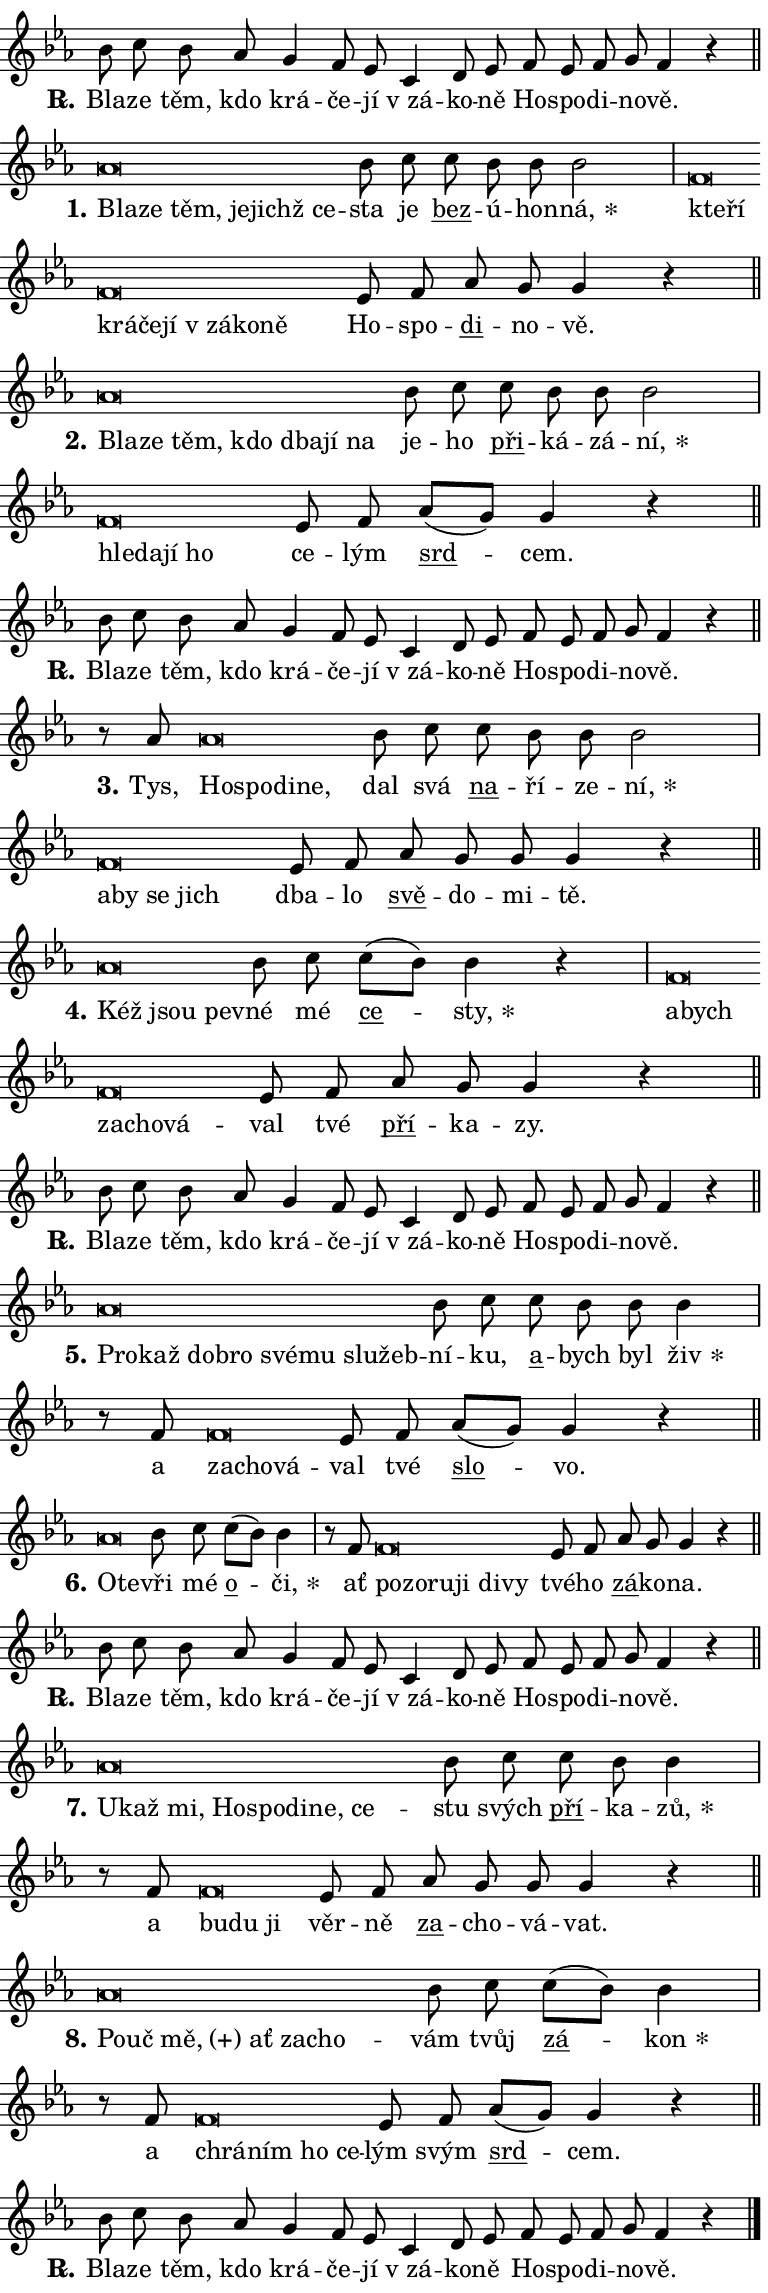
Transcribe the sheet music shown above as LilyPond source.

\version "2.24.0"
\header { tagline = "" }
\paper {
  indent = 0\cm
  top-margin = 0\cm
  right-margin = 0.13\cm % to fit lyric hyphens
  bottom-margin = 0\cm
  left-margin = 0\cm
  paper-width = 13\cm
  page-breaking = #ly:one-page-breaking
  system-system-spacing.basic-distance = #11
  score-system-spacing.basic-distance = #11
  ragged-last = ##f
}


%% Author: Thomas Morley
%% https://lists.gnu.org/archive/html/lilypond-user/2020-05/msg00002.html
#(define (line-position grob)
"Returns position of @var[grob} in current system:
   @code{'start}, if at first time-step
   @code{'end}, if at last time-step
   @code{'middle} otherwise
"
  (let* ((col (ly:item-get-column grob))
         (ln (ly:grob-object col 'left-neighbor))
         (rn (ly:grob-object col 'right-neighbor))
         (col-to-check-left (if (ly:grob? ln) ln col))
         (col-to-check-right (if (ly:grob? rn) rn col))
         (break-dir-left
           (and
             (ly:grob-property col-to-check-left 'non-musical #f)
             (ly:item-break-dir col-to-check-left)))
         (break-dir-right
           (and
             (ly:grob-property col-to-check-right 'non-musical #f)
             (ly:item-break-dir col-to-check-right))))
        (cond ((eqv? 1 break-dir-left) 'start)
              ((eqv? -1 break-dir-right) 'end)
              (else 'middle))))

#(define (tranparent-at-line-position vctor)
  (lambda (grob)
  "Relying on @code{line-position} select the relevant enry from @var{vctor}.
Used to determine transparency,"
    (case (line-position grob)
      ((end) (not (vector-ref vctor 0)))
      ((middle) (not (vector-ref vctor 1)))
      ((start) (not (vector-ref vctor 2))))))

noteHeadBreakVisibility =
#(define-music-function (break-visibility)(vector?)
"Makes @code{NoteHead}s transparent relying on @var{break-visibility}"
#{
  \override NoteHead.transparent =
    #(tranparent-at-line-position break-visibility)
#})

#(define delete-ledgers-for-transparent-note-heads
  (lambda (grob)
    "Reads whether a @code{NoteHead} is transparent.
If so this @code{NoteHead} is removed from @code{'note-heads} from
@var{grob}, which is supposed to be @code{LedgerLineSpanner}.
As a result ledgers are not printed for this @code{NoteHead}"
    (let* ((nhds-array (ly:grob-object grob 'note-heads))
           (nhds-list
             (if (ly:grob-array? nhds-array)
                 (ly:grob-array->list nhds-array)
                 '()))
           ;; Relies on the transparent-property being done before
           ;; Staff.LedgerLineSpanner.after-line-breaking is executed.
           ;; This is fragile ...
           (to-keep
             (remove
               (lambda (nhd)
                 (ly:grob-property nhd 'transparent #f))
               nhds-list)))
      ;; TODO find a better method to iterate over grob-arrays, similiar
      ;; to filter/remove etc for lists
      ;; For now rebuilt from scratch
      (set! (ly:grob-object grob 'note-heads)  '())
      (for-each
        (lambda (nhd)
          (ly:pointer-group-interface::add-grob grob 'note-heads nhd))
        to-keep))))

squashNotes = {
  \override NoteHead.X-extent = #'(-0.2 . 0.2)
  \override NoteHead.Y-extent = #'(-0.75 . 0)
  \override NoteHead.stencil =
    #(lambda (grob)
       (let ((pos (ly:grob-property grob 'staff-position)))
         (begin
           (if (< pos -7) (display "ERROR: Lower brevis then expected\n") (display ""))
           (if (<= pos -6) ly:text-interface::print ly:note-head::print))))
}
unSquashNotes = {
  \revert NoteHead.X-extent
  \revert NoteHead.Y-extent
  \revert NoteHead.stencil
}

hideNotes = \noteHeadBreakVisibility #begin-of-line-visible
unHideNotes = \noteHeadBreakVisibility #all-visible

% work-around for resetting accidentals
% https://lilypond.org/doc/v2.23/Documentation/notation/displaying-rhythms#unmetered-music
cadenzaMeasure = {
  \cadenzaOff
  \partial 1024 s1024
  \cadenzaOn
}

#(define-markup-command (accent layout props text) (markup?)
  "Underline accented syllable"
  (interpret-markup layout props
    #{\markup \override #'(offset . 4.3) \underline { #text }#}))

responsum = \markup \concat {
  "R" \hspace #-1.05 \path #0.1 #'((moveto 0 0.07) (lineto 0.9 0.8)) \hspace #0.05 "."
}

spaceSize = #0.6828661417322834 % exact space size for TeX Gyre Schola

\layout {
  \context {
    \Staff
    \remove "Time_signature_engraver"
    \override LedgerLineSpanner.after-line-breaking = #delete-ledgers-for-transparent-note-heads
  }
  \context {
    \Lyrics {
      \override LyricSpace.minimum-distance = \spaceSize
      \override LyricText.font-name = #"TeX Gyre Schola"
      \override LyricText.font-size = 1
      \override StanzaNumber.font-name = #"TeX Gyre Schola Bold"
      \override StanzaNumber.font-size = 1
    }
  }
  \context {
    \Score 
    \override NoteHead.text =
      #(lambda (grob) 
        (let ((pos (ly:grob-property grob 'staff-position)))
          #{\markup {
            \combine
              \halign #-0.55 \raise #(if (= pos -6) 0 0.5) \override #'(thickness . 2) \draw-line #'(3.2 . 0)
              \musicglyph "noteheads.sM1"
          }#}))
  }
}

% magnetic-lyrics.ily
%
%   written by
%     Jean Abou Samra <jean@abou-samra.fr>
%     Werner Lemberg <wl@gnu.org>
%
%   adapted by
%     Jiri Hon <jiri.hon@gmail.com>
%
% Version 2022-Apr-15

% https://www.mail-archive.com/lilypond-user@gnu.org/msg149350.html

#(define (Left_hyphen_pointer_engraver context)
   "Collect syllable-hyphen-syllable occurrences in lyrics and store
them in properties.  This engraver only looks to the left.  For
example, if the lyrics input is @code{foo -- bar}, it does the
following.

@itemize @bullet
@item
Set the @code{text} property of the @code{LyricHyphen} grob between
@q{foo} and @q{bar} to @code{foo}.

@item
Set the @code{left-hyphen} property of the @code{LyricText} grob with
text @q{foo} to the @code{LyricHyphen} grob between @q{foo} and
@q{bar}.
@end itemize

Use this auxiliary engraver in combination with the
@code{lyric-@/text::@/apply-@/magnetic-@/offset!} hook."
   (let ((hyphen #f)
         (text #f))
     (make-engraver
      (acknowledgers
       ((lyric-syllable-interface engraver grob source-engraver)
        (set! text grob)))
      (end-acknowledgers
       ((lyric-hyphen-interface engraver grob source-engraver)
        ;(when (not (grob::has-interface grob 'lyric-space-interface))
          (set! hyphen grob)));)
      ((stop-translation-timestep engraver)
       (when (and text hyphen)
         (ly:grob-set-object! text 'left-hyphen hyphen))
       (set! text #f)
       (set! hyphen #f)))))

#(define (lyric-text::apply-magnetic-offset! grob)
   "If the space between two syllables is less than the value in
property @code{LyricText@/.details@/.squash-threshold}, move the right
syllable to the left so that it gets concatenated with the left
syllable.

Use this function as a hook for
@code{LyricText@/.after-@/line-@/breaking} if the
@code{Left_@/hyphen_@/pointer_@/engraver} is active."
   (let ((hyphen (ly:grob-object grob 'left-hyphen #f)))
     (when hyphen
       (let ((left-text (ly:spanner-bound hyphen LEFT)))
         (when (grob::has-interface left-text 'lyric-syllable-interface)
           (let* ((common (ly:grob-common-refpoint grob left-text X))
                  (this-x-ext (ly:grob-extent grob common X))
                  (left-x-ext
                   (begin
                     ;; Trigger magnetism for left-text.
                     (ly:grob-property left-text 'after-line-breaking)
                     (ly:grob-extent left-text common X)))
                  ;; `delta` is the gap width between two syllables.
                  (delta (- (interval-start this-x-ext)
                            (interval-end left-x-ext)))
                  (details (ly:grob-property grob 'details))
                  (threshold (assoc-get 'squash-threshold details 0.2)))
             (when (< delta threshold)
               (let* (;; We have to manipulate the input text so that
                      ;; ligatures crossing syllable boundaries are not
                      ;; disabled.  For languages based on the Latin
                      ;; script this is essentially a beautification.
                      ;; However, for non-Western scripts it can be a
                      ;; necessity.
                      (lt (ly:grob-property left-text 'text))
                      (rt (ly:grob-property grob 'text))
                      (is-space (grob::has-interface hyphen 'lyric-space-interface))
                      (space (if is-space " " ""))
                      (extra-delta (if is-space spaceSize 0))
                      ;; Append new syllable.
                      (ltrt-space (if (and (string? lt) (string? rt))
                                (string-append lt space rt)
                                (make-concat-markup (list lt space rt))))
                      ;; Right-align `ltrt` to the right side.
                      (ltrt-space-markup (grob-interpret-markup
                               grob
                               (make-translate-markup
                                (cons (interval-length this-x-ext) 0)
                                (make-right-align-markup ltrt-space)))))
                 (begin
                   ;; Don't print `left-text`.
                   (ly:grob-set-property! left-text 'stencil #f)
                   ;; Set text and stencil (which holds all collected
                   ;; syllables so far) and shift it to the left.
                   (ly:grob-set-property! grob 'text ltrt-space)
                   (ly:grob-set-property! grob 'stencil ltrt-space-markup)
                   (ly:grob-translate-axis! grob (- (- delta extra-delta)) X))))))))))


#(define (lyric-hyphen::displace-bounds-first grob)
   ;; Make very sure this callback isn't triggered too early.
   (let ((left (ly:spanner-bound grob LEFT))
         (right (ly:spanner-bound grob RIGHT)))
     (ly:grob-property left 'after-line-breaking)
     (ly:grob-property right 'after-line-breaking)
     (ly:lyric-hyphen::print grob)))

squashThreshold = #0.4

\layout {
  \context {
    \Lyrics
    \consists #Left_hyphen_pointer_engraver
    \override LyricText.after-line-breaking =
      #lyric-text::apply-magnetic-offset!
    \override LyricHyphen.stencil = #lyric-hyphen::displace-bounds-first
    \override LyricText.details.squash-threshold = \squashThreshold
    \override LyricHyphen.minimum-distance = 0
    \override LyricHyphen.minimum-length = \squashThreshold
  }
}

squashText = \override LyricText.details.squash-threshold = 9999
unSquashText = \override LyricText.details.squash-threshold = \squashThreshold

leftText = \override LyricText.self-alignment-X = #LEFT
unLeftText = \revert LyricText.self-alignment-X

starOffset = #(lambda (grob) 
                (let ((x_offset (ly:self-alignment-interface::aligned-on-x-parent grob)))
                  (if (= x_offset 0) 0 (+ x_offset 1.2))))

star = #(define-music-function (syllable)(string?)
"Append star separator at the end of a syllable"
#{
  \once \override LyricText.X-offset = #starOffset
  \lyricmode { \markup {
    #syllable
    \override #'((font-name . "TeX Gyre Schola Bold")) \hspace #0.2 \lower #0.65 \larger "*"
  } }
#})

starAccent = #(define-music-function (syllable)(string?)
"Append star separator at the end of a syllable and make accent"
#{
  \once \override LyricText.X-offset = #starOffset
  \lyricmode { \markup {
    \accent #syllable
    \override #'((font-name . "TeX Gyre Schola Bold")) \hspace #0.2 \lower #0.65 \larger "*"
  } }
#})

breath = #(define-music-function (syllable)(string?)
"Append breathing indicator at the end of a syllable"
#{
  \lyricmode { \markup { #syllable "+" } }
#})

optionalBreath = #(define-music-function (syllable)(string?)
"Append optional breathing indicator at the end of a syllable"
#{
  \lyricmode { \markup { #syllable "(+)" } }
#})


\score {
    <<
        \new Voice = "melody" { \cadenzaOn \key es \major \relative { bes'8 c bes as g4 f8 es \bar "" c4 d8 es \bar "" f es f g f4 r \cadenzaMeasure \bar "||" \break } }
        \new Lyrics \lyricsto "melody" { \lyricmode { \set stanza = \responsum
Bla -- ze těm, kdo krá -- če -- jí "v zá" -- ko -- ně Ho -- spo -- di -- no -- vě. } }
    >>
    \layout {}
}

\score {
    <<
        \new Voice = "melody" { \cadenzaOn \key es \major \relative { \squashNotes as'\breve*1/16 \hideNotes \breve*1/16 \bar "" \breve*1/16 \bar "" \breve*1/16 \bar "" \breve*1/16 \breve*1/16 \bar "" \unHideNotes \unSquashNotes bes8 c \bar "" c bes bes bes2 \cadenzaMeasure \bar "|" \squashNotes f\breve*1/16 \hideNotes \breve*1/16 \bar "" \breve*1/16 \bar "" \breve*1/16 \bar "" \breve*1/16 \bar "" \breve*1/16 \bar "" \breve*1/16 \breve*1/16 \bar "" \unHideNotes \unSquashNotes es8 f \bar "" as g g4 r \cadenzaMeasure \bar "||" \break } }
        \new Lyrics \lyricsto "melody" { \lyricmode { \set stanza = "1."
\leftText Bla -- \squashText ze těm, je -- jichž ce -- \unLeftText \unSquashText sta je \markup \accent bez -- ú -- hon -- \star ná, \leftText kte -- \squashText ří krá -- če -- jí "v zá" -- ko -- ně \unLeftText \unSquashText Ho -- spo -- \markup \accent di -- no -- vě. } }
    >>
    \layout {}
}

\score {
    <<
        \new Voice = "melody" { \cadenzaOn \key es \major \relative { \squashNotes as'\breve*1/16 \hideNotes \breve*1/16 \bar "" \breve*1/16 \bar "" \breve*1/16 \bar "" \breve*1/16 \bar "" \breve*1/16 \breve*1/16 \bar "" \unHideNotes \unSquashNotes bes8 c \bar "" c bes bes bes2 \cadenzaMeasure \bar "|" \squashNotes f\breve*1/16 \hideNotes \breve*1/16 \bar "" \breve*1/16 \breve*1/16 \bar "" \unHideNotes \unSquashNotes es8 f \bar "" as[( g)] g4 r \cadenzaMeasure \bar "||" \break } }
        \new Lyrics \lyricsto "melody" { \lyricmode { \set stanza = "2."
\leftText Bla -- \squashText ze těm, kdo dba -- jí na \unLeftText \unSquashText je -- ho \markup \accent při -- ká -- zá -- \star ní, \leftText hle -- \squashText da -- jí ho \unLeftText \unSquashText ce -- lým \markup \accent srd -- cem. } }
    >>
    \layout {}
}

\score {
    <<
        \new Voice = "melody" { \cadenzaOn \key es \major \relative { bes'8 c bes as g4 f8 es \bar "" c4 d8 es \bar "" f es f g f4 r \cadenzaMeasure \bar "||" \break } }
        \new Lyrics \lyricsto "melody" { \lyricmode { \set stanza = \responsum
Bla -- ze těm, kdo krá -- če -- jí "v zá" -- ko -- ně Ho -- spo -- di -- no -- vě. } }
    >>
    \layout {}
}

\score {
    <<
        \new Voice = "melody" { \cadenzaOn \key es \major \relative { r8 as'8 \squashNotes as\breve*1/16 \hideNotes \breve*1/16 \bar "" \breve*1/16 \breve*1/16 \bar "" \unHideNotes \unSquashNotes bes8 c \bar "" c bes bes bes2 \cadenzaMeasure \bar "|" \squashNotes f\breve*1/16 \hideNotes \breve*1/16 \bar "" \breve*1/16 \breve*1/16 \bar "" \unHideNotes \unSquashNotes es8 f \bar "" as g g g4 r \cadenzaMeasure \bar "||" \break } }
        \new Lyrics \lyricsto "melody" { \lyricmode { \set stanza = "3."
Tys, \leftText Ho -- \squashText spo -- di -- ne, \unLeftText \unSquashText dal svá \markup \accent na -- ří -- ze -- \star ní, \leftText a -- \squashText by se jich \unLeftText \unSquashText dba -- lo \markup \accent svě -- do -- mi -- tě. } }
    >>
    \layout {}
}

\score {
    <<
        \new Voice = "melody" { \cadenzaOn \key es \major \relative { \squashNotes as'\breve*1/16 \hideNotes \breve*1/16 \breve*1/16 \bar "" \unHideNotes \unSquashNotes bes8 c \bar "" c[( bes)] bes4 r \cadenzaMeasure \bar "|" \squashNotes f\breve*1/16 \hideNotes \breve*1/16 \bar "" \breve*1/16 \bar "" \breve*1/16 \breve*1/16 \bar "" \unHideNotes \unSquashNotes es8 f \bar "" as g g4 r \cadenzaMeasure \bar "||" \break } }
        \new Lyrics \lyricsto "melody" { \lyricmode { \set stanza = "4."
\leftText Kéž \squashText jsou pev -- \unLeftText \unSquashText né mé \markup \accent ce -- \star sty, \leftText a -- \squashText bych za -- cho -- vá -- \unLeftText \unSquashText val tvé \markup \accent pří -- ka -- zy. } }
    >>
    \layout {}
}

\score {
    <<
        \new Voice = "melody" { \cadenzaOn \key es \major \relative { bes'8 c bes as g4 f8 es \bar "" c4 d8 es \bar "" f es f g f4 r \cadenzaMeasure \bar "||" \break } }
        \new Lyrics \lyricsto "melody" { \lyricmode { \set stanza = \responsum
Bla -- ze těm, kdo krá -- če -- jí "v zá" -- ko -- ně Ho -- spo -- di -- no -- vě. } }
    >>
    \layout {}
}

\score {
    <<
        \new Voice = "melody" { \cadenzaOn \key es \major \relative { \squashNotes as'\breve*1/16 \hideNotes \breve*1/16 \bar "" \breve*1/16 \bar "" \breve*1/16 \bar "" \breve*1/16 \bar "" \breve*1/16 \bar "" \breve*1/16 \breve*1/16 \bar "" \unHideNotes \unSquashNotes bes8 c \bar "" c bes bes bes4 \cadenzaMeasure \bar "|" r8 f8 \squashNotes f\breve*1/16 \hideNotes \breve*1/16 \breve*1/16 \bar "" \unHideNotes \unSquashNotes es8 f \bar "" as[( g)] g4 r \cadenzaMeasure \bar "||" \break } }
        \new Lyrics \lyricsto "melody" { \lyricmode { \set stanza = "5."
\leftText Pro -- \squashText kaž dob -- ro své -- mu slu -- žeb -- \unLeftText \unSquashText ní -- ku, \markup \accent a -- bych byl \star živ a \leftText za -- \squashText cho -- vá -- \unLeftText \unSquashText val tvé \markup \accent slo -- vo. } }
    >>
    \layout {}
}

\score {
    <<
        \new Voice = "melody" { \cadenzaOn \key es \major \relative { \squashNotes as'\breve*1/16 \hideNotes \breve*1/16 \bar "" \unHideNotes \unSquashNotes bes8 c \bar "" c[( bes)] bes4 \cadenzaMeasure \bar "|" r8 f8 \squashNotes f\breve*1/16 \hideNotes \breve*1/16 \bar "" \breve*1/16 \bar "" \breve*1/16 \bar "" \breve*1/16 \breve*1/16 \bar "" \unHideNotes \unSquashNotes es8 f \bar "" as g g4 r \cadenzaMeasure \bar "||" \break } }
        \new Lyrics \lyricsto "melody" { \lyricmode { \set stanza = "6."
\leftText O -- \squashText te -- \unLeftText \unSquashText vři mé \markup \accent o -- \star či, ať \leftText po -- \squashText zo -- ru -- ji di -- vy \unLeftText \unSquashText tvé -- ho \markup \accent zá -- ko -- na. } }
    >>
    \layout {}
}

\score {
    <<
        \new Voice = "melody" { \cadenzaOn \key es \major \relative { bes'8 c bes as g4 f8 es \bar "" c4 d8 es \bar "" f es f g f4 r \cadenzaMeasure \bar "||" \break } }
        \new Lyrics \lyricsto "melody" { \lyricmode { \set stanza = \responsum
Bla -- ze těm, kdo krá -- če -- jí "v zá" -- ko -- ně Ho -- spo -- di -- no -- vě. } }
    >>
    \layout {}
}

\score {
    <<
        \new Voice = "melody" { \cadenzaOn \key es \major \relative { \squashNotes as'\breve*1/16 \hideNotes \breve*1/16 \bar "" \breve*1/16 \bar "" \breve*1/16 \bar "" \breve*1/16 \bar "" \breve*1/16 \bar "" \breve*1/16 \breve*1/16 \bar "" \unHideNotes \unSquashNotes bes8 c \bar "" c bes bes4 \cadenzaMeasure \bar "|" r8 f8 \squashNotes f\breve*1/16 \hideNotes \breve*1/16 \breve*1/16 \bar "" \unHideNotes \unSquashNotes es8 f \bar "" as g g g4 r \cadenzaMeasure \bar "||" \break } }
        \new Lyrics \lyricsto "melody" { \lyricmode { \set stanza = "7."
\leftText U -- \squashText kaž mi, Ho -- spo -- di -- ne, ce -- \unLeftText \unSquashText stu svých \markup \accent pří -- ka -- \star zů, a \leftText bu -- \squashText du ji \unLeftText \unSquashText věr -- ně \markup \accent za -- cho -- vá -- vat. } }
    >>
    \layout {}
}

\score {
    <<
        \new Voice = "melody" { \cadenzaOn \key es \major \relative { \squashNotes as'\breve*1/16 \hideNotes \breve*1/16 \bar "" \breve*1/16 \bar "" \breve*1/16 \bar "" \breve*1/16 \breve*1/16 \bar "" \unHideNotes \unSquashNotes bes8 c \bar "" c[( bes)] bes4 \cadenzaMeasure \bar "|" r8 f8 \squashNotes f\breve*1/16 \hideNotes \breve*1/16 \bar "" \breve*1/16 \breve*1/16 \bar "" \unHideNotes \unSquashNotes es8 f \bar "" as[( g)] g4 r \cadenzaMeasure \bar "||" \break } }
        \new Lyrics \lyricsto "melody" { \lyricmode { \set stanza = "8."
\leftText Po -- \squashText uč \optionalBreath mě, ať za -- cho -- \unLeftText \unSquashText vám tvůj \markup \accent zá -- \star kon a \leftText chrá -- \squashText ním ho ce -- \unLeftText \unSquashText lým svým \markup \accent srd -- cem. } }
    >>
    \layout {}
}

\score {
    <<
        \new Voice = "melody" { \cadenzaOn \key es \major \relative { bes'8 c bes as g4 f8 es \bar "" c4 d8 es \bar "" f es f g f4 r \cadenzaMeasure \bar "||" \break } \bar "|." }
        \new Lyrics \lyricsto "melody" { \lyricmode { \set stanza = \responsum
Bla -- ze těm, kdo krá -- če -- jí "v zá" -- ko -- ně Ho -- spo -- di -- no -- vě. } }
    >>
    \layout {}
}
